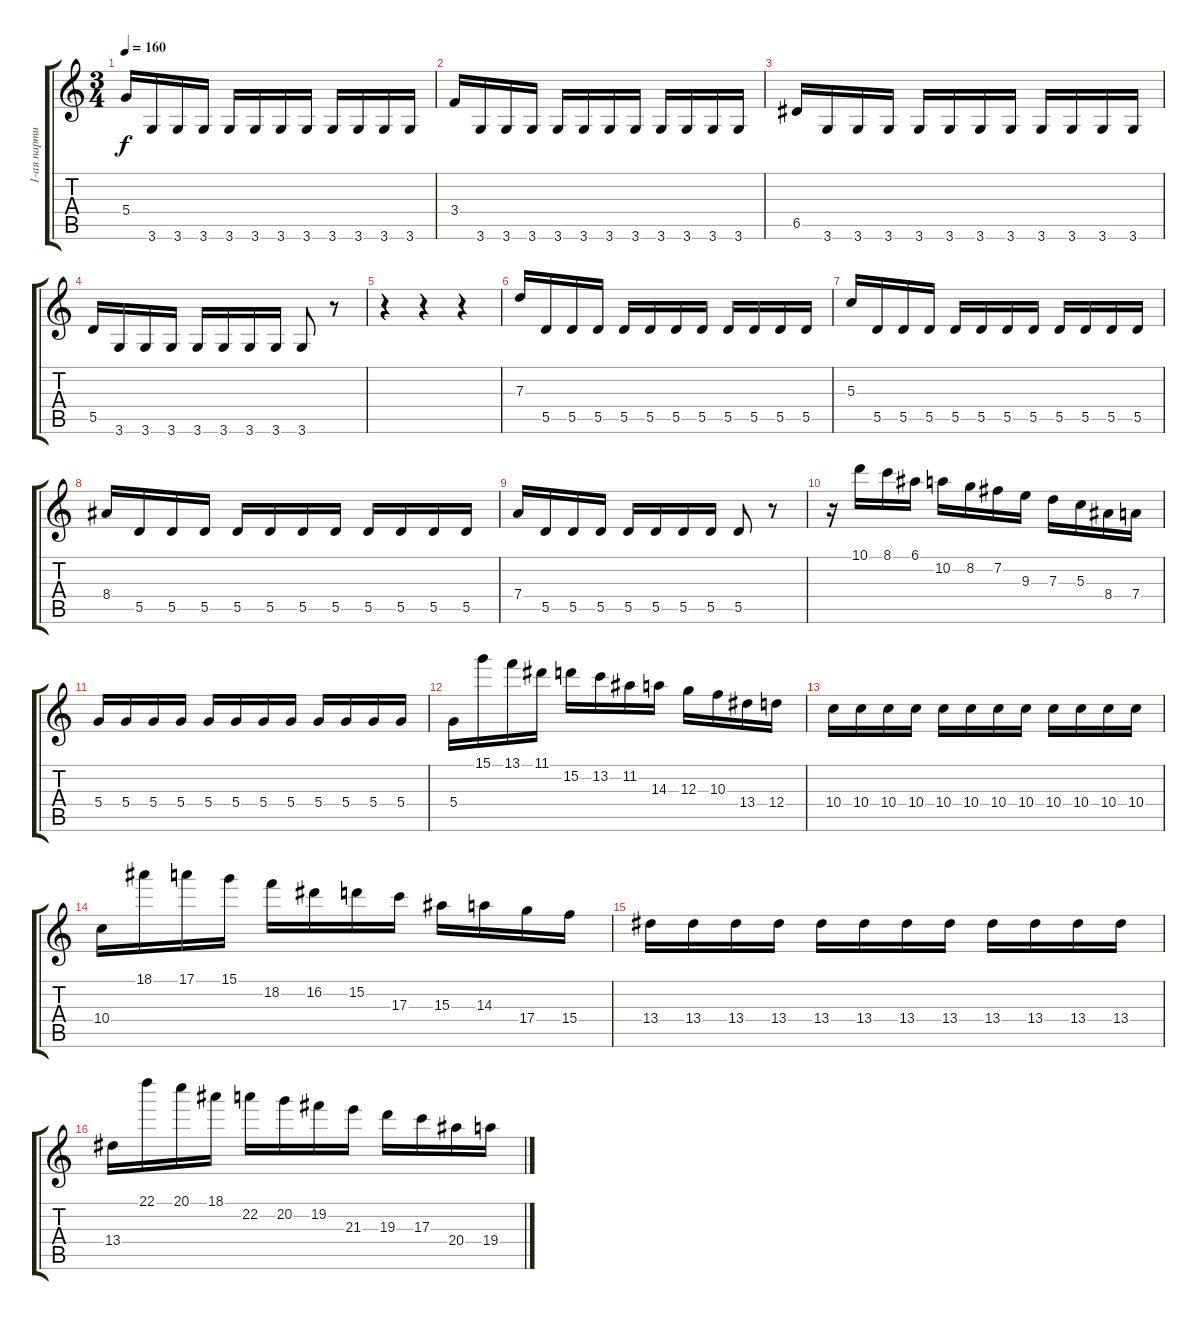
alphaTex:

\track ("1-ая партия by Rem Efa" "1-ая парти") {instrument overdrivenguitar}
\staff {score tabs}
\tuning (E4 B3 G3 D3 A2 E2) {hide}
\ts (3 4)
\tempo 160
\clef g2
\ks c
5.4.16{dy f instrument overdrivenguitar} 3.6.16 3.6.16 3.6.16 3.6.16 3.6.16 3.6.16 3.6.16 3.6.16 3.6.16 3.6.16 3.6.16 |
3.4.16 3.6.16 3.6.16 3.6.16 3.6.16 3.6.16 3.6.16 3.6.16 3.6.16 3.6.16 3.6.16 3.6.16 |
6.5.16 3.6.16 3.6.16 3.6.16 3.6.16 3.6.16 3.6.16 3.6.16 3.6.16 3.6.16 3.6.16 3.6.16 |
5.5.16 3.6.16 3.6.16 3.6.16 3.6.16 3.6.16 3.6.16 3.6.16 3.6.8 r.8 |
r.4 r.4 r.4 |
7.3.16 5.5.16 5.5.16 5.5.16 5.5.16 5.5.16 5.5.16 5.5.16 5.5.16 5.5.16 5.5.16 5.5.16 |
5.3.16 5.5.16 5.5.16 5.5.16 5.5.16 5.5.16 5.5.16 5.5.16 5.5.16 5.5.16 5.5.16 5.5.16 |
8.4.16 5.5.16 5.5.16 5.5.16 5.5.16 5.5.16 5.5.16 5.5.16 5.5.16 5.5.16 5.5.16 5.5.16 |
7.4.16 5.5.16 5.5.16 5.5.16 5.5.16 5.5.16 5.5.16 5.5.16 5.5.8 r.8 |
r.16 10.1.16 8.1.16 6.1.16 10.2.16 8.2.16 7.2.16 9.3.16 7.3.16 5.3.16 8.4.16 7.4.16 |
5.4.16 5.4.16 5.4.16 5.4.16 5.4.16 5.4.16 5.4.16 5.4.16 5.4.16 5.4.16 5.4.16 5.4.16 |
5.4.16 15.1.16 13.1.16 11.1.16 15.2.16 13.2.16 11.2.16 14.3.16 12.3.16 10.3.16 13.4.16 12.4.16 |
10.4.16 10.4.16 10.4.16 10.4.16 10.4.16 10.4.16 10.4.16 10.4.16 10.4.16 10.4.16 10.4.16 10.4.16 |
10.4.16 18.1.16 17.1.16 15.1.16 18.2.16 16.2.16 15.2.16 17.3.16 15.3.16 14.3.16 17.4.16 15.4.16 |
13.4.16 13.4.16 13.4.16 13.4.16 13.4.16 13.4.16 13.4.16 13.4.16 13.4.16 13.4.16 13.4.16 13.4.16 |
13.4.16 22.1.16 20.1.16 18.1.16 22.2.16 20.2.16 19.2.16 21.3.16 19.3.16 17.3.16 20.4.16 19.4.16
